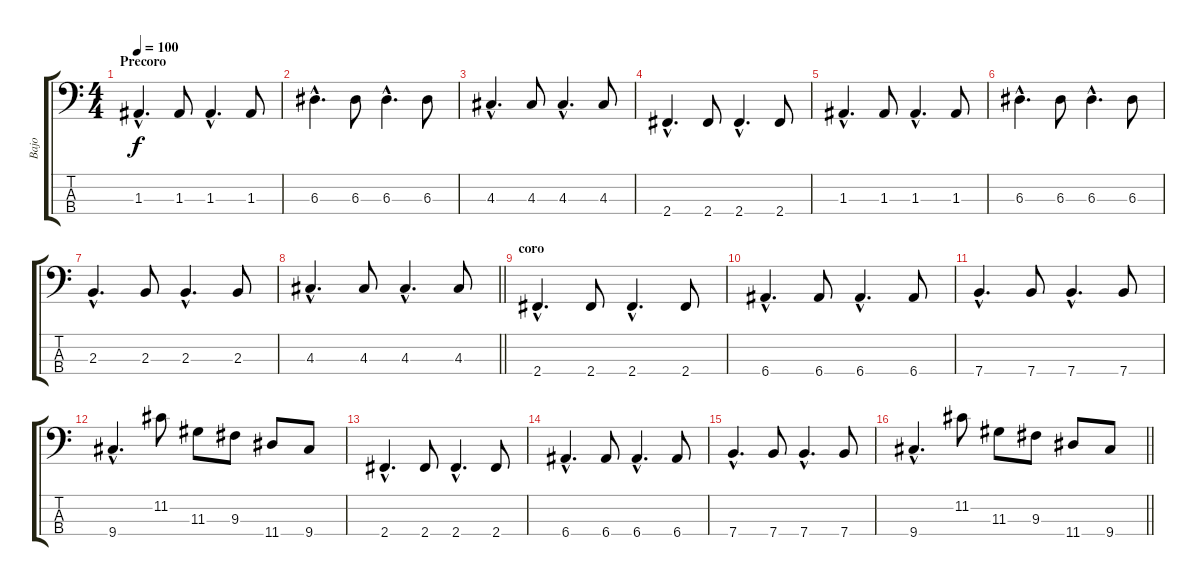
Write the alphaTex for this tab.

\track ("Bajo" "Bajo") {instrument electricbassfinger}
\staff {score tabs}
\tuning (G2 D2 A1 E1) {hide}
\ts (4 4)
\section ("" "Precoro")
\tempo 100
\clef f4
\ks c
1.3{hac}.4{d dy f} 1.3.8 1.3{hac}.4{d} 1.3.8 |
6.3{hac}.4{d} 6.3.8 6.3{hac}.4{d} 6.3.8 |
4.3{hac}.4{d} 4.3.8 4.3{hac}.4{d} 4.3.8 |
2.4{hac}.4{d} 2.4.8 2.4{hac}.4{d} 2.4.8 |
1.3{hac}.4{d} 1.3.8 1.3{hac}.4{d} 1.3.8 |
6.3{hac}.4{d} 6.3.8 6.3{hac}.4{d} 6.3.8 |
2.3{hac}.4{d} 2.3.8 2.3{hac}.4{d} 2.3.8 |
\barLineRight lightlight
4.3{hac}.4{d} 4.3.8 4.3{hac}.4{d} 4.3.8 |
\section ("" "coro")
2.4{hac}.4{d} 2.4.8 2.4{hac}.4{d} 2.4.8 |
6.4{hac}.4{d} 6.4.8 6.4{hac}.4{d} 6.4.8 |
7.4{hac}.4{d} 7.4.8 7.4{hac}.4{d} 7.4.8 |
9.4{hac}.4{d} 11.2.8 11.3.8 9.3.8 11.4.8 9.4.8 |
2.4{hac}.4{d} 2.4.8 2.4{hac}.4{d} 2.4.8 |
6.4{hac}.4{d} 6.4.8 6.4{hac}.4{d} 6.4.8 |
7.4{hac}.4{d} 7.4.8 7.4{hac}.4{d} 7.4.8 |
\barLineRight lightlight
9.4{hac}.4{d} 11.2.8 11.3.8 9.3.8 11.4.8 9.4.8
